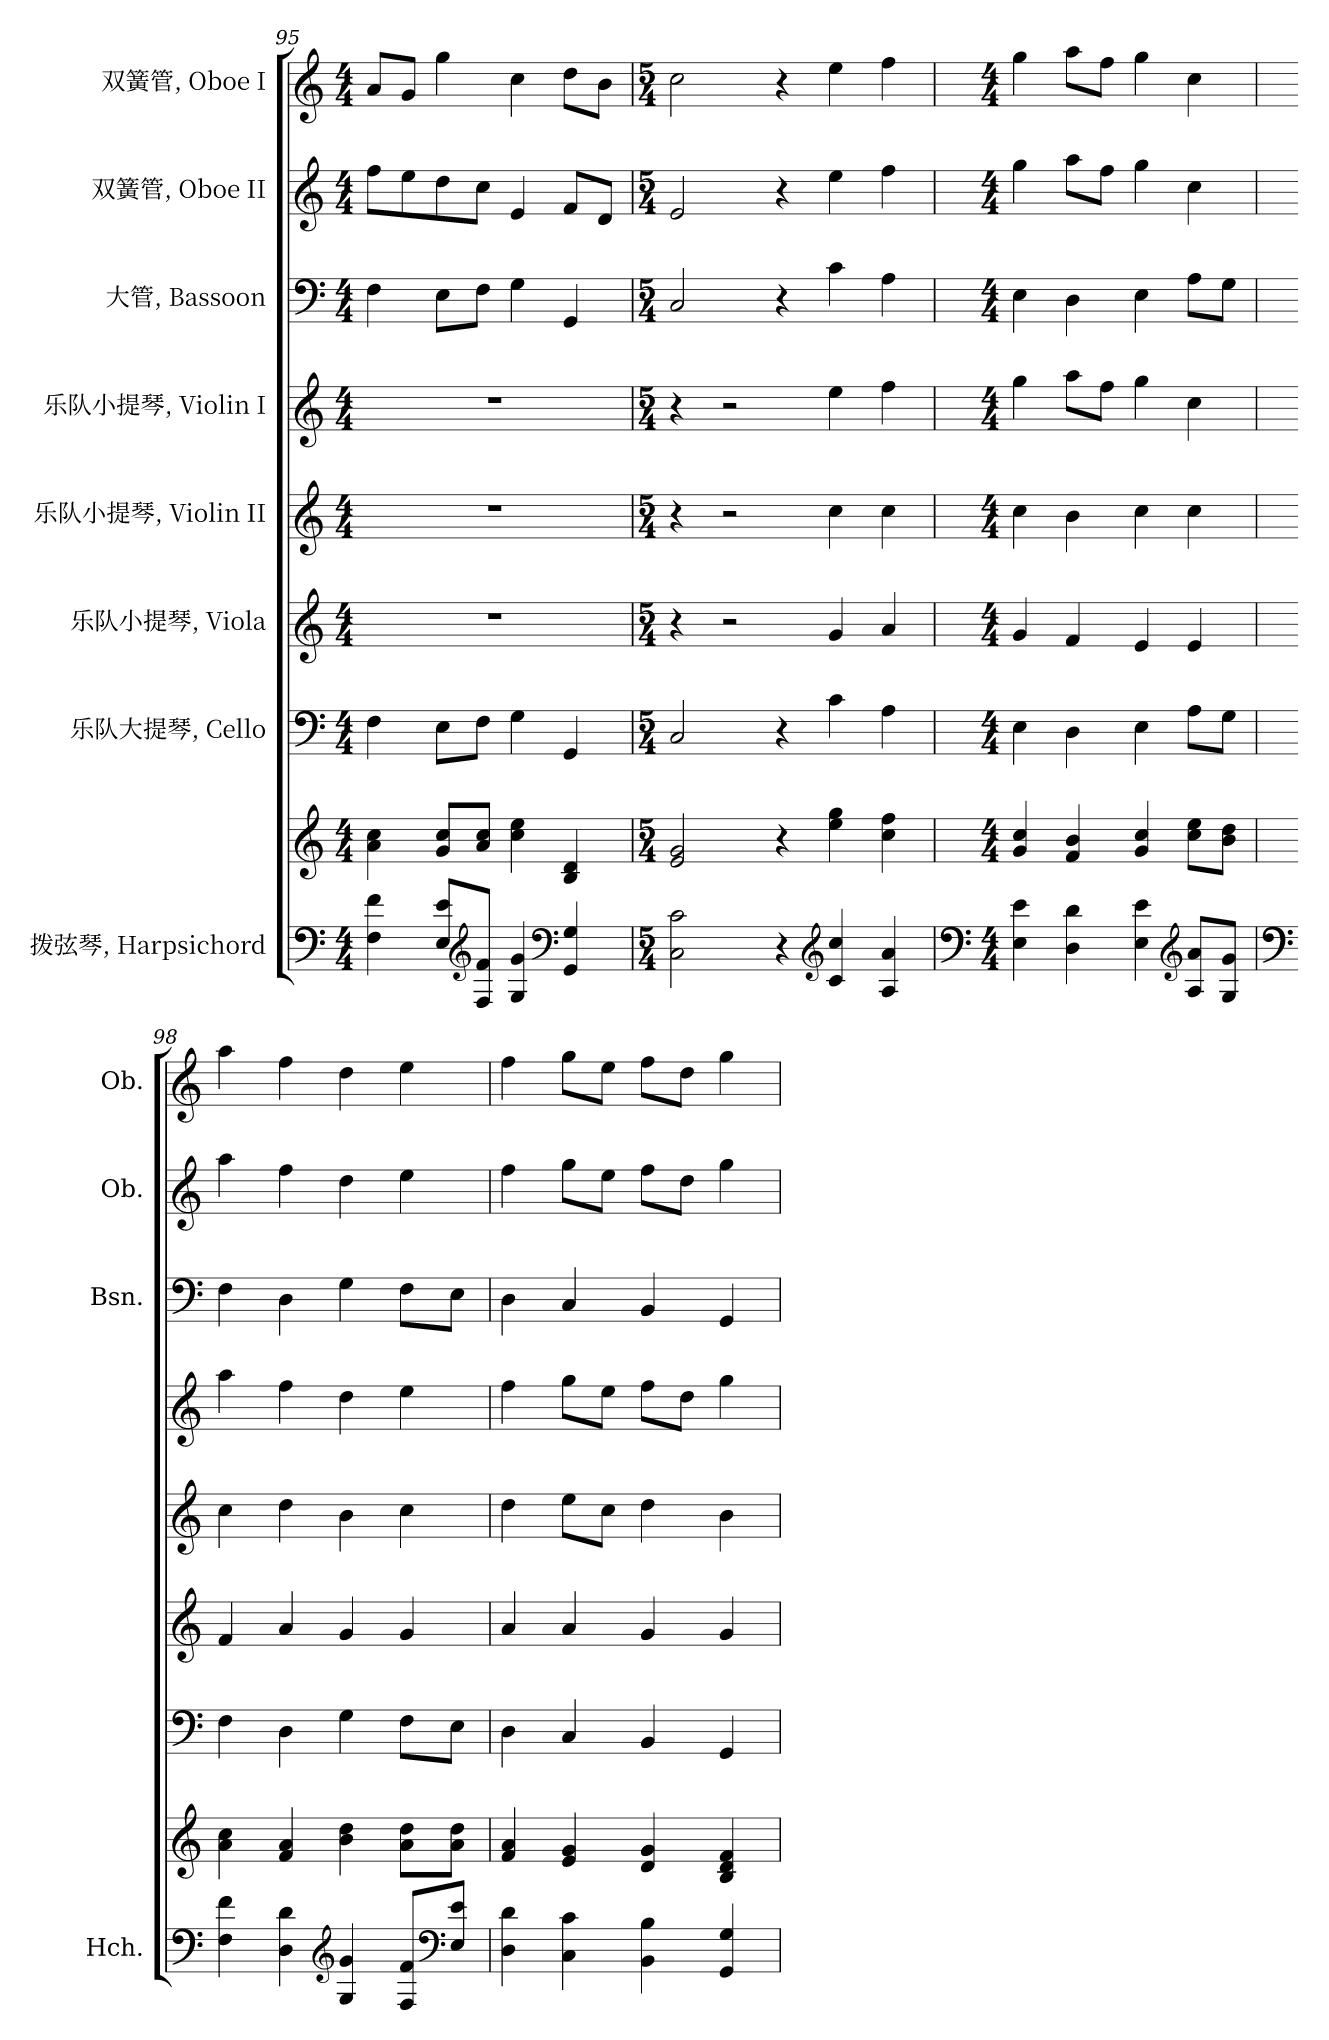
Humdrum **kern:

**kern	**kern	**kern	**kern	**kern	**kern	**kern	**kern	**kern
*part8	*part8	*part7	*part6	*part5	*part4	*part3	*part2	*part1
*staff9	*staff8	*staff7	*staff6	*staff5	*staff4	*staff3	*staff2	*staff1
*I"拨弦琴, Harpsichord	*	*I"乐队大提琴, Cello	*I"乐队小提琴, Viola	*I"乐队小提琴, Violin II	*I"乐队小提琴, Violin I	*I"大管, Bassoon	*I"双簧管, Oboe II	*I"双簧管, Oboe I
*I'Hch.	*	*	*	*	*	*I'Bsn.	*I'Ob.	*I'Ob.
!!LO:PB:g=z
*clefF4	*clefG2	*clefF4	*clefG2	*clefG2	*clefG2	*clefF4	*clefG2	*clefG2
*k[]	*k[]	*k[]	*k[]	*k[]	*k[]	*k[]	*k[]	*k[]
*M4/4	*M4/4	*M4/4	*M4/4	*M4/4	*M4/4	*M4/4	*M4/4	*M4/4
=95	=95	=95	=95	=95	=95	=95	=95	=95
4F\ 4f\	4a\ 4cc\	4F\	1r	1r	1r	4F\	8ff\L	8a/L
.	.	.	.	.	.	.	8ee\	8g/J
*	*	*	*	*	*	*	*	*MM135
8E/ 8e/L	8g/ 8cc/L	8E\L	.	.	.	8E\L	8dd\	4gg\
*clefG2	*	*	*	*	*	*	*	*
8F/ 8f/J	8a/ 8cc/J	8F\J	.	.	.	8F\J	8cc\J	.
*	*	*	*	*	*	*	*	*MM126
4G/ 4g/	4cc\ 4ee\	4G\	.	.	.	4G\	4e/	4cc\
*clefF4	*	*	*	*	*	*	*	*
*	*	*	*	*	*	*	*	*MM117
4GG/ 4G/	4B/ 4d/	4GG/	.	.	.	4GG/	8f/L	8dd\L
.	.	.	.	.	.	.	8d/J	8b\J
=96	=96	=96	=96	=96	=96	=96	=96	=96
*M5/4	*M5/4	*M5/4	*M5/4	*M5/4	*M5/4	*M5/4	*M5/4	*M5/4
*	*	*	*	*	*	*	*	*MM96
2C\ 2c\	2e/ 2g/	2C/	4r	4r	4r	2C/	2e/	2cc\
.	.	.	2r	2r	2r	.	.	.
*	*	*	*	*	*	*	*	*MM30
4r	4r	4r	.	.	.	4r	4r	4r
*clefG2	*	*	*	*	*	*	*	*
*	*	*	*	*	*	*	*	*MM144
4c/ 4cc/	4ee\ 4gg\	4c\	4g/	4cc\	4ee\	4c\	4ee\	4ee\
4A/ 4a/	4cc\ 4ff\	4A\	4a/	4cc\	4ff\	4A\	4ff\	4ff\
=97	=97	=97	=97	=97	=97	=97	=97	=97
*clefF4	*	*	*	*	*	*	*	*
*M4/4	*M4/4	*M4/4	*M4/4	*M4/4	*M4/4	*M4/4	*M4/4	*M4/4
4E\ 4e\	4g/ 4cc/	4E\	4g/	4cc\	4gg\	4E\	4gg\	4gg\
4D\ 4d\	4f/ 4b/	4D\	4f/	4b\	8aa\L	4D\	8aa\L	8aa\L
.	.	.	.	.	8ff\J	.	8ff\J	8ff\J
4E\ 4e\	4g/ 4cc/	4E\	4e/	4cc\	4gg\	4E\	4gg\	4gg\
*clefG2	*	*	*	*	*	*	*	*
8A/ 8a/L	8cc\ 8ee\L	8A\L	4e/	4cc\	4cc\	8A\L	4cc\	4cc\
8G/ 8g/J	8b\ 8dd\J	8G\J	.	.	.	8G\J	.	.
=98	=98	=98	=98	=98	=98	=98	=98	=98
*clefF4	*	*	*	*	*	*	*	*
4F\ 4f\	4a\ 4cc\	4F\	4f/	4cc\	4aa\	4F\	4aa\	4aa\
4D\ 4d\	4f/ 4a/	4D\	4a/	4dd\	4ff\	4D\	4ff\	4ff\
*clefG2	*	*	*	*	*	*	*	*
4G/ 4g/	4b\ 4dd\	4G\	4g/	4b\	4dd\	4G\	4dd\	4dd\
8F/ 8f/L	8a\ 8dd\L	8F\L	4g/	4cc\	4ee\	8F\L	4ee\	4ee\
*clefF4	*	*	*	*	*	*	*	*
8E/ 8e/J	8a\ 8dd\J	8E\J	.	.	.	8E\J	.	.
!!LO:PB:g=z
=99	=99	=99	=99	=99	=99	=99	=99	=99
4D\ 4d\	4f/ 4a/	4D\	4a/	4dd\	4ff\	4D\	4ff\	4ff\
4C\ 4c\	4e/ 4g/	4C/	4a/	8ee\L	8gg\L	4C/	8gg\L	8gg\L
.	.	.	.	8cc\J	8ee\J	.	8ee\J	8ee\J
4BB\ 4B\	4d/ 4g/	4BB/	4g/	4dd\	8ff\L	4BB/	8ff\L	8ff\L
.	.	.	.	.	8dd\J	.	8dd\J	8dd\J
4GG/ 4G/	4B/ 4d/ 4f/	4GG/	4g/	4b\	4gg\	4GG/	4gg\	4gg\
=	=	=	=	=	=	=	=	=
*-	*-	*-	*-	*-	*-	*-	*-	*-
